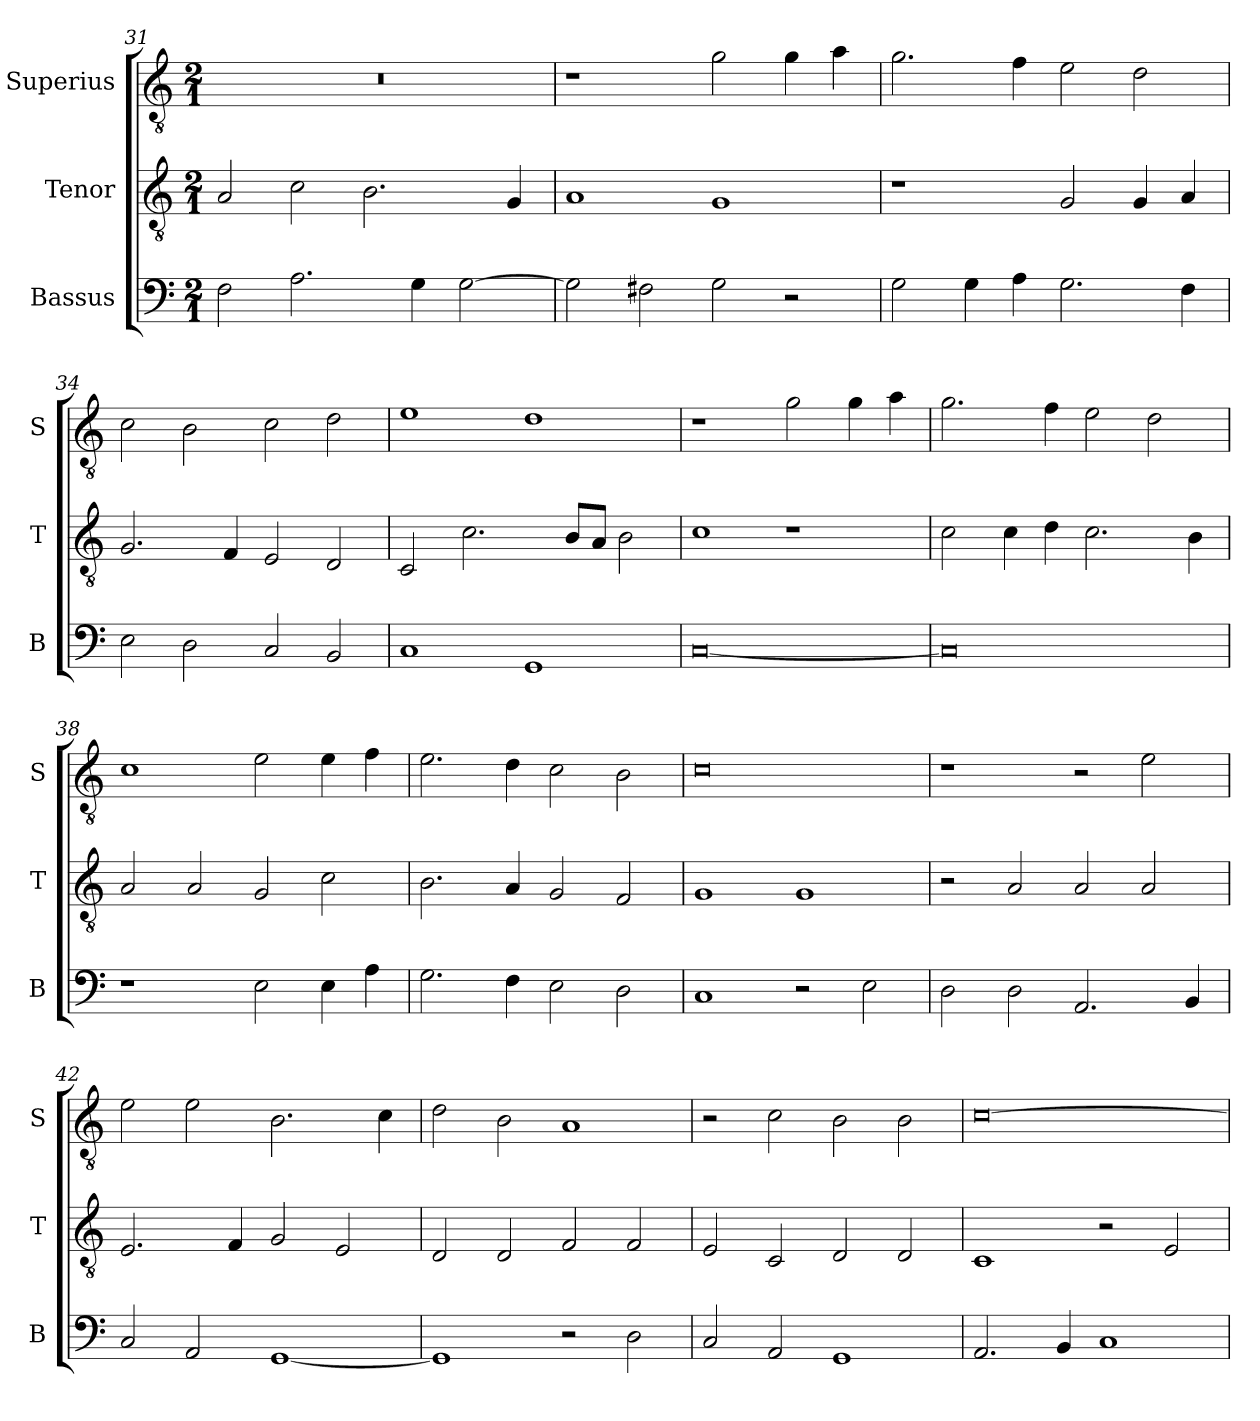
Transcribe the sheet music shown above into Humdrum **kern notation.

**kern	**kern	**kern
*part3	*part2	*part1
*staff3	*staff2	*staff1
*I"Bassus	*I"Tenor	*I"Superius
*I'B	*I'T	*I'S
*clefF4	*clefGv2	*clefGv2
*k[]	*k[]	*k[]
*M2/1	*M2/1	*M2/1
=31	=31	=31
2F\	2A/	0r
2.A\	2c\	.
.	2.B\	.
4G\	.	.
[2G\	.	.
.	4G/	.
=32	=32	=32
2G\]	1A	1r
2F#X\	.	.
2G\	1G	2g\
2r	.	4g\
.	.	4a\
=33	=33	=33
2G\	1r	2.g\
4G\	.	.
4A\	.	4f\
2.G\	2G/	2e\
.	4G/	2d\
4F\	4A/	.
=34	=34	=34
2E\	2.G/	2c\
2D\	.	2B\
.	4F/	.
2C/	2E/	2c\
2BB/	2D/	2d\
=35	=35	=35
1C	2C/	1e
.	2.c\	.
1GG	.	1d
.	8B/L	.
.	8A/J	.
.	2B\	.
=36	=36	=36
[0C	1c	1r
.	1r	2g\
.	.	4g\
.	.	4a\
=37	=37	=37
0C]	2c\	2.g\
.	4c\	.
.	4d\	4f\
.	2.c\	2e\
.	.	2d\
.	4B\	.
=38	=38	=38
1r	2A/	1c
.	2A/	.
2E\	2G/	2e\
4E\	2c\	4e\
4A\	.	4f\
=39	=39	=39
2.G\	2.B\	2.e\
4F\	4A/	4d\
2E\	2G/	2c\
2D\	2F/	2B\
=40	=40	=40
1C	1G	0c
2r	1G	.
2E\	.	.
=41	=41	=41
2D\	2r	1r
2D\	2A/	.
2.AA/	2A/	2r
.	2A/	2e\
4BB/	.	.
=42	=42	=42
2C/	2.E/	2e\
2AA/	.	2e\
.	4F/	.
[1GG	2G/	2.B\
.	2E/	.
.	.	4c\
=43	=43	=43
1GG]	2D/	2d\
.	2D/	2B\
2r	2F/	1A
2D\	2F/	.
=44	=44	=44
2C/	2E/	2r
2AA/	2C/	2c\
1GG	2D/	2B\
.	2D/	2B\
=45	=45	=45
2.AA/	1C	[0c
4BB/	.	.
1C	2r	.
.	2E/	.
=	=	=
*-	*-	*-
